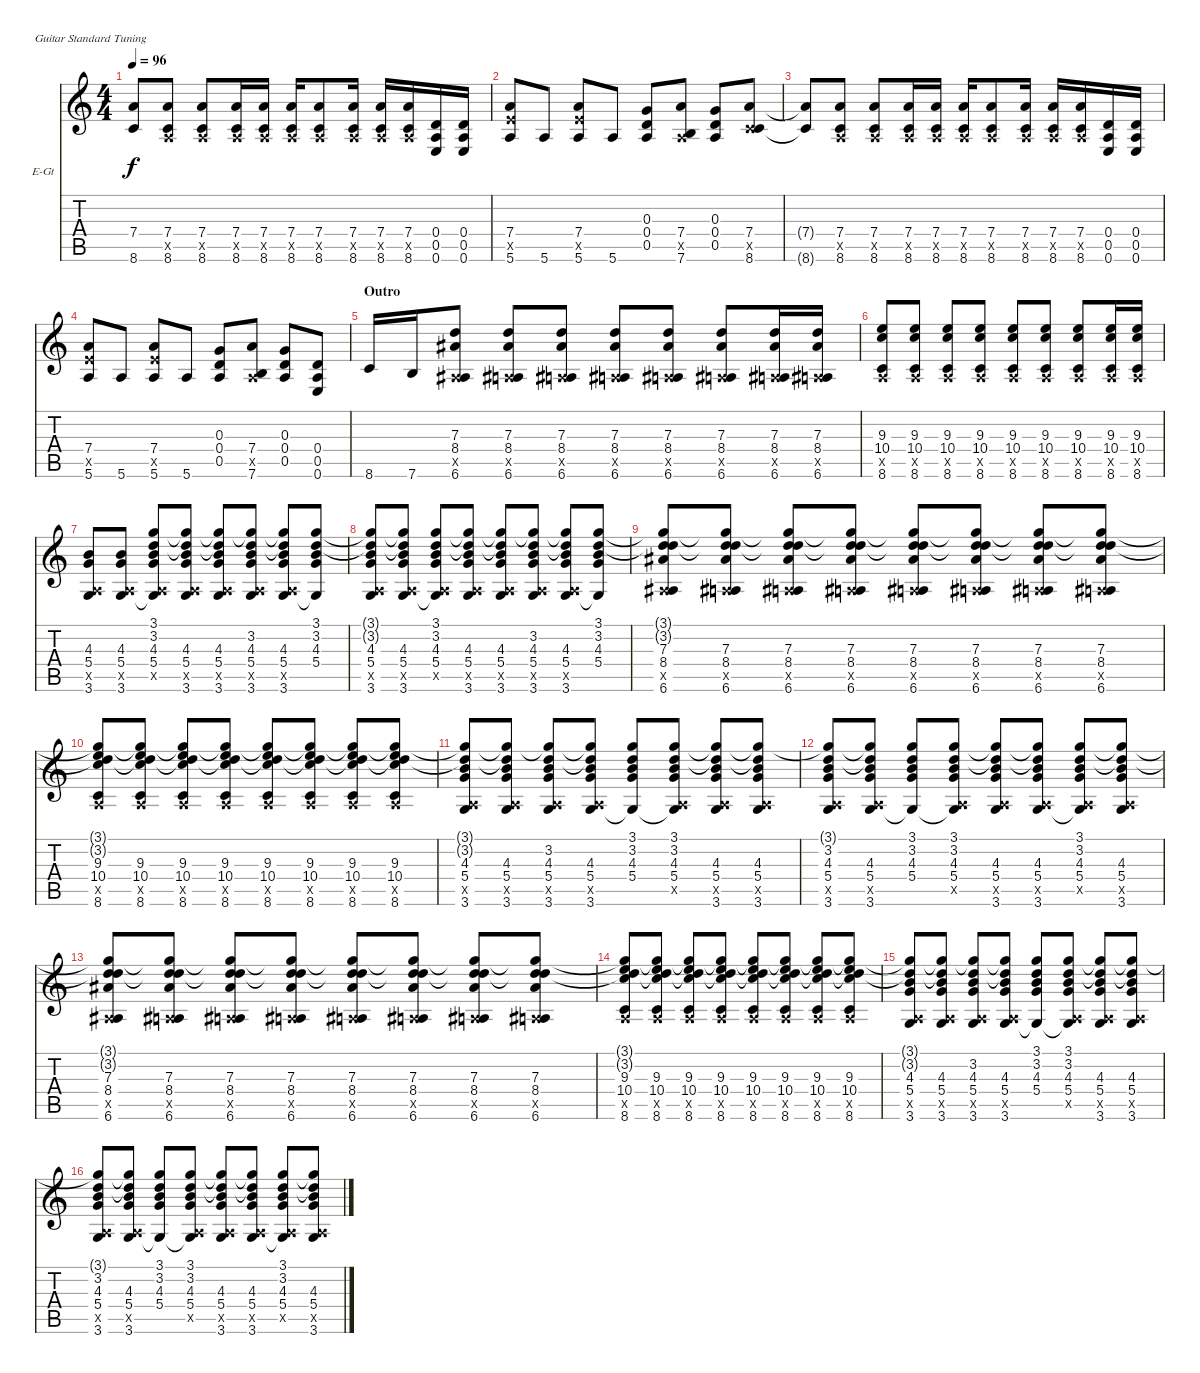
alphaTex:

\defaultSystemsLayout 4
\bracketExtendMode nobrackets
\firstSystemTrackNameOrientation horizontal
\otherSystemsTrackNameOrientation horizontal
\track ("Mike McCready (Drive)" "E-Gt") {instrument overdrivenguitar}
\staff {score tabs}
\tuning (E4 B3 G3 D3 A2 E2)
\ts (4 4)
\tempo 96
\clef g2
\ks c
(7.4{t} 8.6{t}).8{dy f} (7.4 0.5{x} 8.6).8 (7.4 0.5{x} 8.6).8 (7.4 0.5{x} 8.6).16 (7.4 0.5{x} 8.6).16 (7.4 0.5{x} 8.6).16 (7.4 0.5{x} 8.6).8 (7.4 0.5{x} 8.6).16 (7.4 0.5{x} 8.6).16 (7.4 0.5{x} 8.6).16 (0.4 0.5 0.6).16 (0.4 0.5 0.6).16 |
(7.4 7.5{x} 5.6).8 5.6.8 (7.4 7.5{x} 5.6).8 5.6.8 (0.3 0.4 0.5).8 (7.4 0.5{x} 7.6).8 (0.3 0.4 0.5).8 (7.4 3.5{x} 8.6).8 |
(7.4{t} 8.6{t}).8 (7.4 0.5{x} 8.6).8 (7.4 0.5{x} 8.6).8 (7.4 0.5{x} 8.6).16 (7.4 0.5{x} 8.6).16 (7.4 0.5{x} 8.6).16 (7.4 0.5{x} 8.6).8 (7.4 0.5{x} 8.6).16 (7.4 0.5{x} 8.6).16 (7.4 0.5{x} 8.6).16 (0.4 0.5 0.6).16 (0.4 0.5 0.6).16 |
(7.4 7.5{x} 5.6).8 5.6.8 (7.4 7.5{x} 5.6).8 5.6.8 (0.3 0.4 0.5).8 (7.4 0.5{x} 7.6).8 (0.3 0.4 0.5).8 (0.4 0.5 0.6).8 |
\section ("" "Outro")
8.6.16 7.6.16 (7.3 8.4 0.5{x} 6.6).8 (7.3 8.4 0.5{x} 6.6).8 (7.3 8.4 0.5{x} 6.6).8 (7.3 8.4 0.5{x} 6.6).8 (7.3 8.4 0.5{x} 6.6).8 (7.3 8.4 0.5{x} 6.6).8 (7.3 8.4 0.5{x} 6.6).16 (7.3 8.4 0.5{x} 6.6).16 |
(9.3 10.4 0.5{x} 8.6).8 (9.3 10.4 0.5{x} 8.6).8 (9.3 10.4 0.5{x} 8.6).8 (9.3 10.4 0.5{x} 8.6).8 (9.3 10.4 0.5{x} 8.6).8 (9.3 10.4 0.5{x} 8.6).8 (9.3 10.4 0.5{x} 8.6).8 (9.3 10.4 0.5{x} 8.6).16 (9.3 10.4 0.5{x} 8.6).16 |
(4.3 5.4 0.5{x} 3.6).8 (4.3 5.4 0.5{x} 3.6).8 (3.1 3.2 4.3 5.4 0.5{x} 3.6{t}).8 (3.1{t} 3.2{t} 4.3 5.4 0.5{x} 3.6).8 (3.1{t} 3.2{t} 4.3 5.4 0.5{x} 3.6).8 (3.1{t} 3.2 4.3 5.4 0.5{x} 3.6).8 (3.1{t} 3.2{t} 4.3 5.4 0.5{x} 3.6).8 (3.1 3.2 4.3 5.4 3.6{t}).8 |
(3.1{t} 3.2{t} 4.3 5.4 0.5{x} 3.6).8 (3.1{t} 3.2{t} 4.3 5.4 0.5{x} 3.6).8 (3.1 3.2 4.3 5.4 0.5{x} 3.6{t}).8 (3.1{t} 3.2{t} 4.3 5.4 0.5{x} 3.6).8 (3.1{t} 3.2{t} 4.3 5.4 0.5{x} 3.6).8 (3.1{t} 3.2 4.3 5.4 0.5{x} 3.6).8 (3.1{t} 3.2{t} 4.3 5.4 0.5{x} 3.6).8 (3.1 3.2 4.3 5.4 3.6{t}).8 |
(7.3 8.4 0.5{x} 6.6 3.1{t} 3.2{t}).8 (7.3 8.4 0.5{x} 6.6 3.1{t} 3.2{t}).8 (7.3 8.4 0.5{x} 6.6 3.1{t} 3.2{t}).8 (7.3 8.4 0.5{x} 6.6 3.1{t} 3.2{t}).8 (7.3 8.4 0.5{x} 6.6 3.1{t} 3.2{t}).8 (7.3 8.4 0.5{x} 6.6 3.1{t} 3.2{t}).8 (7.3 8.4 0.5{x} 6.6 3.1{t} 3.2{t}).8 (7.3 8.4 0.5{x} 6.6 3.1{t} 3.2{t}).8 |
(9.3 10.4 0.5{x} 8.6 3.1{t} 3.2{t}).8 (9.3 10.4 0.5{x} 8.6 3.1{t} 3.2{t}).8 (9.3 10.4 0.5{x} 8.6 3.1{t} 3.2{t}).8 (9.3 10.4 0.5{x} 8.6 3.1{t} 3.2{t}).8 (9.3 10.4 0.5{x} 8.6 3.1{t} 3.2{t}).8 (9.3 10.4 0.5{x} 8.6 3.1{t} 3.2{t}).8 (9.3 10.4 0.5{x} 8.6 3.1{t} 3.2{t}).8 (9.3 10.4 0.5{x} 8.6 3.1{t} 3.2{t}).8 |
(3.1{t} 3.2{t} 4.3 5.4 0.5{x} 3.6).8 (3.1{t} 3.2{t} 4.3 5.4 0.5{x} 3.6).8 (3.1{t} 3.2 4.3 5.4 0.5{x} 3.6).8 (3.1{t} 3.2{t} 4.3 5.4 0.5{x} 3.6).8 (3.1 3.2 4.3 5.4 3.6{t}).8 (3.1 3.2 4.3 5.4 0.5{x} 3.6{t}).8 (3.1{t} 3.2{t} 4.3 5.4 0.5{x} 3.6).8 (3.1{t} 3.2{t} 4.3 5.4 0.5{x} 3.6).8 |
(3.1{t} 3.2 4.3 5.4 0.5{x} 3.6).8 (3.1{t} 3.2{t} 4.3 5.4 0.5{x} 3.6).8 (3.1 3.2 4.3 5.4 3.6{t}).8 (3.1 3.2 4.3 5.4 0.5{x} 3.6{t}).8 (3.1{t} 3.2{t} 4.3 5.4 0.5{x} 3.6).8 (3.1{t} 3.2{t} 4.3 5.4 0.5{x} 3.6).8 (3.1 3.2 4.3 5.4 0.5{x} 3.6{t}).8 (3.1{t} 3.2{t} 4.3 5.4 0.5{x} 3.6).8 |
(7.3 8.4 0.5{x} 6.6 3.1{t} 3.2{t}).8 (7.3 8.4 0.5{x} 6.6 3.1{t} 3.2{t}).8 (7.3 8.4 0.5{x} 6.6 3.1{t} 3.2{t}).8 (7.3 8.4 0.5{x} 6.6 3.1{t} 3.2{t}).8 (7.3 8.4 0.5{x} 6.6 3.1{t} 3.2{t}).8 (7.3 8.4 0.5{x} 6.6 3.1{t} 3.2{t}).8 (7.3 8.4 0.5{x} 6.6 3.1{t} 3.2{t}).8 (7.3 8.4 0.5{x} 6.6 3.1{t} 3.2{t}).8 |
(9.3 10.4 0.5{x} 8.6 3.1{t} 3.2{t}).8 (9.3 10.4 0.5{x} 8.6 3.1{t} 3.2{t}).8 (9.3 10.4 0.5{x} 8.6 3.1{t} 3.2{t}).8 (9.3 10.4 0.5{x} 8.6 3.1{t} 3.2{t}).8 (9.3 10.4 0.5{x} 8.6 3.1{t} 3.2{t}).8 (9.3 10.4 0.5{x} 8.6 3.1{t} 3.2{t}).8 (9.3 10.4 0.5{x} 8.6 3.1{t} 3.2{t}).8 (9.3 10.4 0.5{x} 8.6 3.1{t} 3.2{t}).8 |
(3.1{t} 3.2{t} 4.3 5.4 0.5{x} 3.6).8 (3.1{t} 3.2{t} 4.3 5.4 0.5{x} 3.6).8 (3.1{t} 3.2 4.3 5.4 0.5{x} 3.6).8 (3.1{t} 3.2{t} 4.3 5.4 0.5{x} 3.6).8 (3.1 3.2 4.3 5.4 3.6{t}).8 (3.1 3.2 4.3 5.4 0.5{x} 3.6{t}).8 (3.1{t} 3.2{t} 4.3 5.4 0.5{x} 3.6).8 (3.1{t} 3.2{t} 4.3 5.4 0.5{x} 3.6).8 |
(3.1{t} 3.2 4.3 5.4 0.5{x} 3.6).8 (3.1{t} 3.2{t} 4.3 5.4 0.5{x} 3.6).8 (3.1 3.2 4.3 5.4 3.6{t}).8 (3.1 3.2 4.3 5.4 0.5{x} 3.6{t}).8 (3.1{t} 3.2{t} 4.3 5.4 0.5{x} 3.6).8 (3.1{t} 3.2{t} 4.3 5.4 0.5{x} 3.6).8 (3.1 3.2 4.3 5.4 0.5{x} 3.6{t}).8 (3.1{t} 3.2{t} 4.3 5.4 0.5{x} 3.6).8
